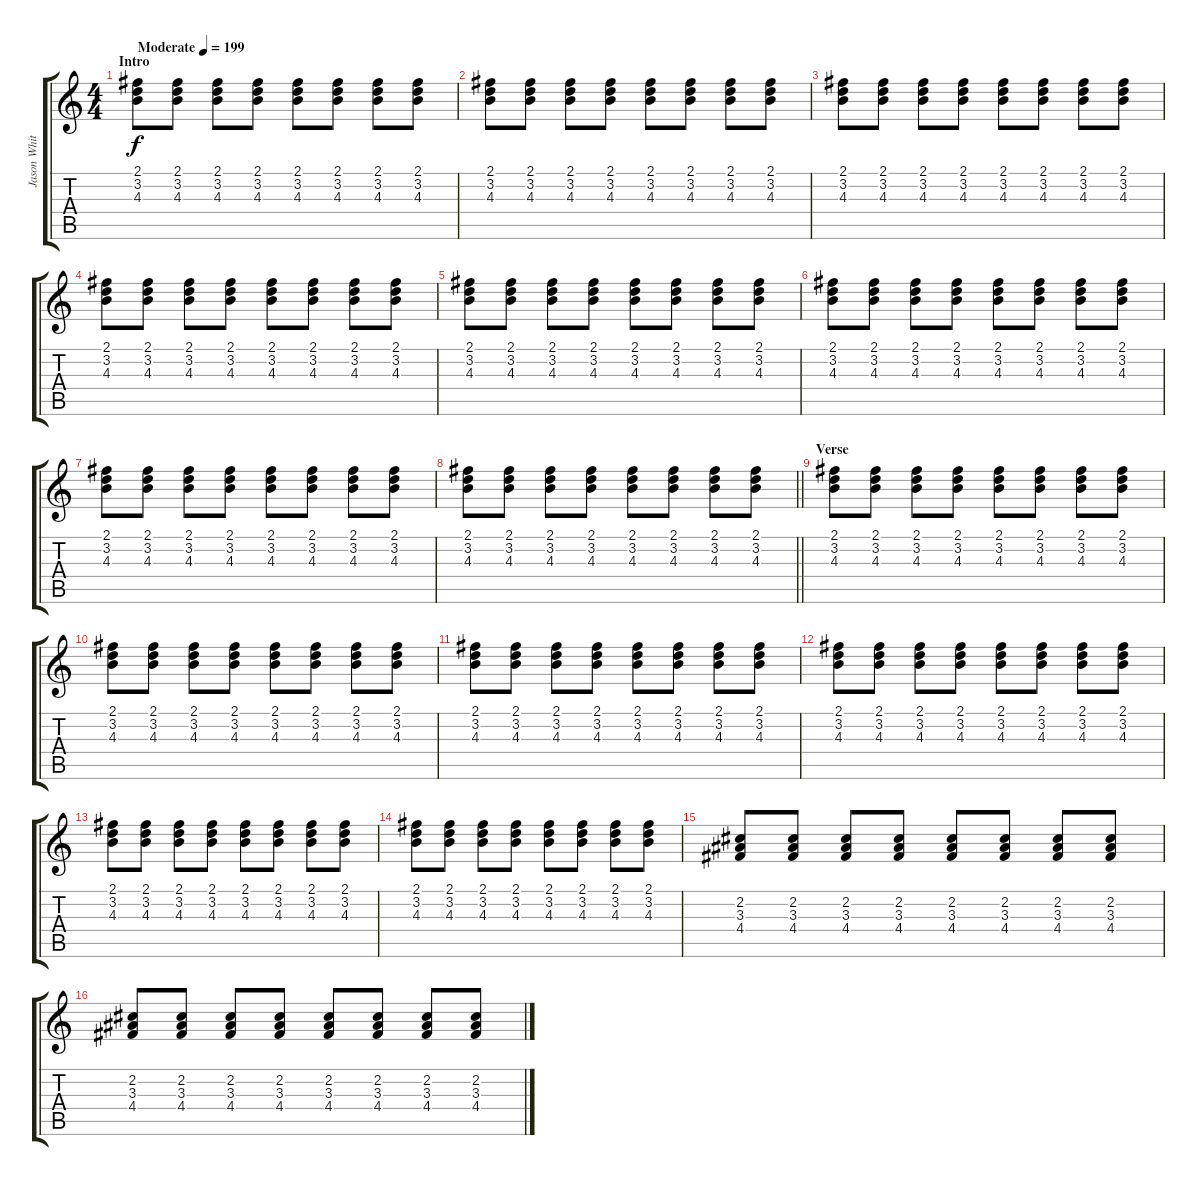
\track ("Jason White - Guitar" "Jason Whit") {instrument acousticguitarsteel}
\staff {score tabs}
\tuning (E4 B3 G3 D3 A2 E2) {hide}
\ts (4 4)
\section ("" "Intro")
\tempo (199 "Moderate")
\clef g2
\ks c
(2.1 3.2 4.3).8{dy f instrument acousticguitarsteel} (2.1 3.2 4.3).8 (2.1 3.2 4.3).8 (2.1 3.2 4.3).8 (2.1 3.2 4.3).8 (2.1 3.2 4.3).8 (2.1 3.2 4.3).8 (2.1 3.2 4.3).8 |
(2.1 3.2 4.3).8 (2.1 3.2 4.3).8 (2.1 3.2 4.3).8 (2.1 3.2 4.3).8 (2.1 3.2 4.3).8 (2.1 3.2 4.3).8 (2.1 3.2 4.3).8 (2.1 3.2 4.3).8 |
(2.1 3.2 4.3).8 (2.1 3.2 4.3).8 (2.1 3.2 4.3).8 (2.1 3.2 4.3).8 (2.1 3.2 4.3).8 (2.1 3.2 4.3).8 (2.1 3.2 4.3).8 (2.1 3.2 4.3).8 |
(2.1 3.2 4.3).8 (2.1 3.2 4.3).8 (2.1 3.2 4.3).8 (2.1 3.2 4.3).8 (2.1 3.2 4.3).8 (2.1 3.2 4.3).8 (2.1 3.2 4.3).8 (2.1 3.2 4.3).8 |
(2.1 3.2 4.3).8 (2.1 3.2 4.3).8 (2.1 3.2 4.3).8 (2.1 3.2 4.3).8 (2.1 3.2 4.3).8 (2.1 3.2 4.3).8 (2.1 3.2 4.3).8 (2.1 3.2 4.3).8 |
(2.1 3.2 4.3).8 (2.1 3.2 4.3).8 (2.1 3.2 4.3).8 (2.1 3.2 4.3).8 (2.1 3.2 4.3).8 (2.1 3.2 4.3).8 (2.1 3.2 4.3).8 (2.1 3.2 4.3).8 |
(2.1 3.2 4.3).8 (2.1 3.2 4.3).8 (2.1 3.2 4.3).8 (2.1 3.2 4.3).8 (2.1 3.2 4.3).8 (2.1 3.2 4.3).8 (2.1 3.2 4.3).8 (2.1 3.2 4.3).8 |
\barLineRight lightlight
(2.1 3.2 4.3).8 (2.1 3.2 4.3).8 (2.1 3.2 4.3).8 (2.1 3.2 4.3).8 (2.1 3.2 4.3).8 (2.1 3.2 4.3).8 (2.1 3.2 4.3).8 (2.1 3.2 4.3).8 |
\section ("" "Verse")
(2.1 3.2 4.3).8 (2.1 3.2 4.3).8 (2.1 3.2 4.3).8 (2.1 3.2 4.3).8 (2.1 3.2 4.3).8 (2.1 3.2 4.3).8 (2.1 3.2 4.3).8 (2.1 3.2 4.3).8 |
(2.1 3.2 4.3).8 (2.1 3.2 4.3).8 (2.1 3.2 4.3).8 (2.1 3.2 4.3).8 (2.1 3.2 4.3).8 (2.1 3.2 4.3).8 (2.1 3.2 4.3).8 (2.1 3.2 4.3).8 |
(2.1 3.2 4.3).8 (2.1 3.2 4.3).8 (2.1 3.2 4.3).8 (2.1 3.2 4.3).8 (2.1 3.2 4.3).8 (2.1 3.2 4.3).8 (2.1 3.2 4.3).8 (2.1 3.2 4.3).8 |
(2.1 3.2 4.3).8 (2.1 3.2 4.3).8 (2.1 3.2 4.3).8 (2.1 3.2 4.3).8 (2.1 3.2 4.3).8 (2.1 3.2 4.3).8 (2.1 3.2 4.3).8 (2.1 3.2 4.3).8 |
(2.1 3.2 4.3).8 (2.1 3.2 4.3).8 (2.1 3.2 4.3).8 (2.1 3.2 4.3).8 (2.1 3.2 4.3).8 (2.1 3.2 4.3).8 (2.1 3.2 4.3).8 (2.1 3.2 4.3).8 |
(2.1 3.2 4.3).8 (2.1 3.2 4.3).8 (2.1 3.2 4.3).8 (2.1 3.2 4.3).8 (2.1 3.2 4.3).8 (2.1 3.2 4.3).8 (2.1 3.2 4.3).8 (2.1 3.2 4.3).8 |
(2.2 3.3 4.4).8 (2.2 3.3 4.4).8 (2.2 3.3 4.4).8 (2.2 3.3 4.4).8 (2.2 3.3 4.4).8 (2.2 3.3 4.4).8 (2.2 3.3 4.4).8 (2.2 3.3 4.4).8 |
(2.2 3.3 4.4).8 (2.2 3.3 4.4).8 (2.2 3.3 4.4).8 (2.2 3.3 4.4).8 (2.2 3.3 4.4).8 (2.2 3.3 4.4).8 (2.2 3.3 4.4).8 (2.2 3.3 4.4).8
